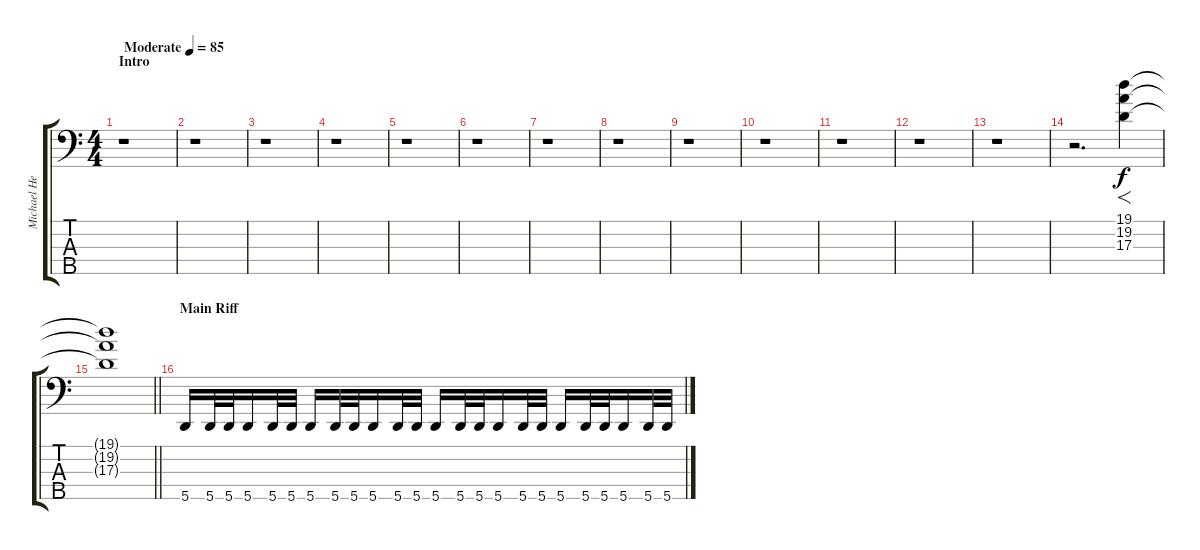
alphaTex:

\track ("Michael Hedlund" "Michael He") {instrument electricbassfinger}
\staff {score tabs}
\tuning (G2 D2 A1 E1 A0) {hide}
\ts (4 4)
\section ("" "Intro")
\tempo (85 "Moderate")
\clef f4
\ks c
r.1{dy f instrument electricbassfinger} |
r.1 |
r.1 |
r.1 |
r.1 |
r.1 |
r.1 |
r.1 |
r.1 |
r.1 |
r.1 |
r.1 |
r.1 |
r.2{d} (19.1 19.2 17.3).4{f instrument seashore} |
\barLineRight lightlight
(19.1{t} 19.2{t} 17.3{t}).1 |
\section ("" "Main Riff")
5.5.16{instrument electricbassfinger} 5.5.32 5.5.32 5.5.16 5.5.32 5.5.32 5.5.16 5.5.32 5.5.32 5.5.16 5.5.32 5.5.32 5.5.16 5.5.32 5.5.32 5.5.16 5.5.32 5.5.32 5.5.16 5.5.32 5.5.32 5.5.16 5.5.32 5.5.32
